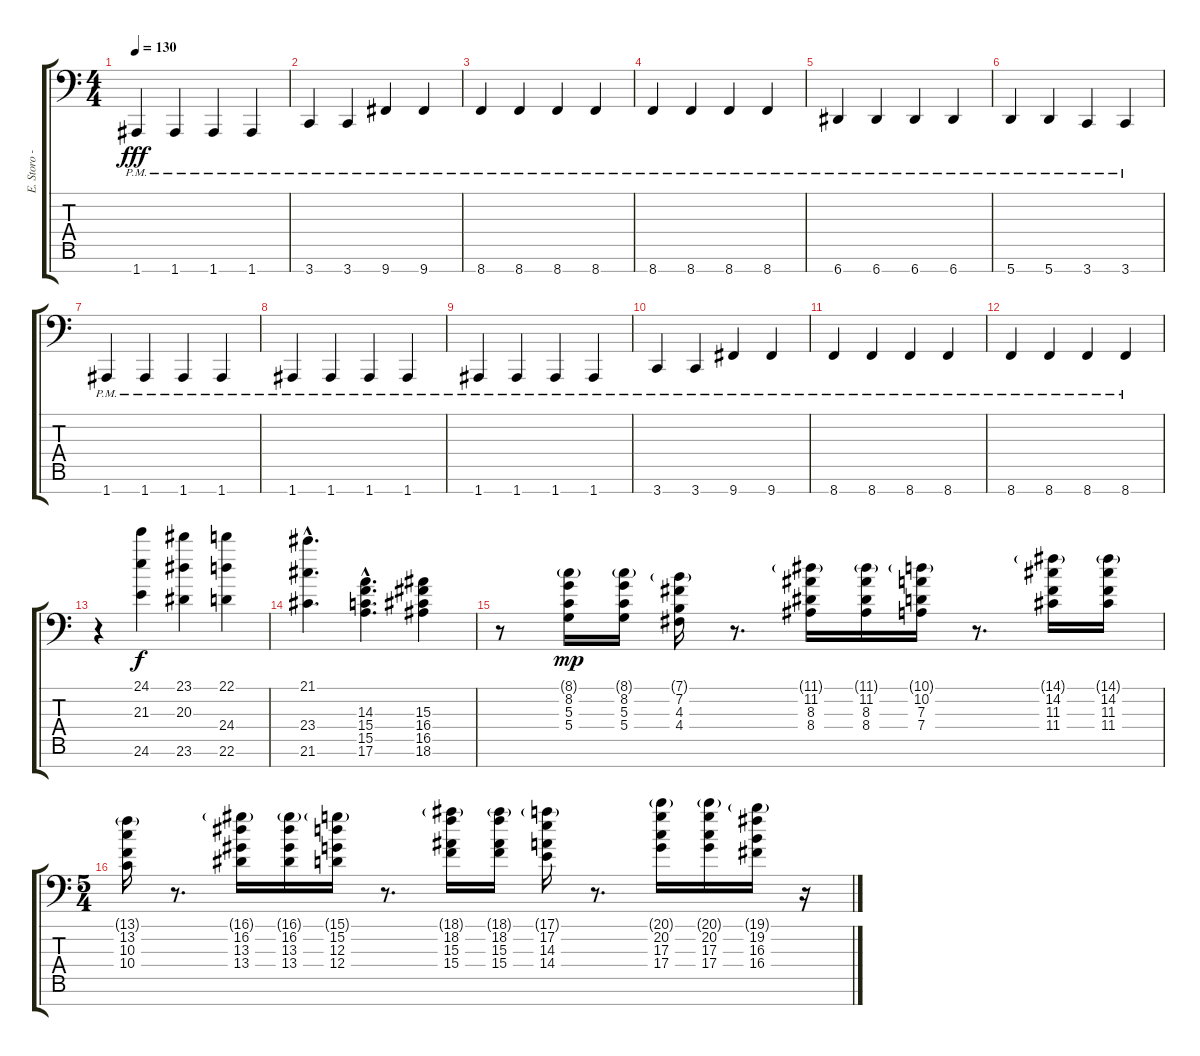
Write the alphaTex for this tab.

\track ("E. Storo - Keyboard" "E. Storo -") {instrument choiraahs}
\staff {score tabs}
\tuning (E4 B3 G3 D3 A2 E2 A1) {hide}
\ts (4 4)
\tempo 130
\clef f4
\ks c
1.7{pm}.4{dy fff} 1.7{pm}.4 1.7{pm}.4 1.7{pm}.4 |
3.7{pm}.4 3.7{pm}.4 9.7{pm}.4 9.7{pm}.4 |
8.7{pm}.4 8.7{pm}.4 8.7{pm}.4 8.7{pm}.4 |
8.7{pm}.4 8.7{pm}.4 8.7{pm}.4 8.7{pm}.4 |
6.7{pm}.4 6.7{pm}.4 6.7{pm}.4 6.7{pm}.4 |
5.7{pm}.4 5.7{pm}.4 3.7{pm}.4 3.7{pm}.4 |
1.7{pm}.4 1.7{pm}.4 1.7{pm}.4 1.7{pm}.4 |
1.7{pm}.4 1.7{pm}.4 1.7{pm}.4 1.7{pm}.4 |
1.7{pm}.4 1.7{pm}.4 1.7{pm}.4 1.7{pm}.4 |
3.7{pm}.4 3.7{pm}.4 9.7{pm}.4 9.7{pm}.4 |
8.7{pm}.4 8.7{pm}.4 8.7{pm}.4 8.7{pm}.4 |
8.7{pm}.4 8.7{pm}.4 8.7{pm}.4 8.7{pm}.4 |
r.4{volume 13 balance 8 instrument stringensemble1} (24.1 21.3 24.6).4{dy f} (23.1 20.3 23.6).4 (22.1 24.4 22.6).4 |
(21.1{hac} 23.4{hac} 21.6{hac}).4{d} (14.3{hac} 15.4{hac} 15.5{hac} 17.6{hac}).4{d} (15.3 16.4 16.5 18.6).4 |
r.8 (8.1{g} 8.2 5.3 5.4).16{dy mp} (8.1{g} 8.2 5.3 5.4).16 (7.1{g} 7.2 4.3 4.4).16 r.8{d} (11.1{g} 11.2 8.3 8.4).16 (11.1{g} 11.2 8.3 8.4).16 (10.1{g} 10.2 7.3 7.4).16 r.8{d} (14.1{g} 14.2 11.3 11.4).16 (14.1{g} 14.2 11.3 11.4).16 |
\ts (5 4)
(13.1{g} 13.2 10.3 10.4).16 r.8{d} (16.1{g} 16.2 13.3 13.4).16 (16.1{g} 16.2 13.3 13.4).16 (15.1{g} 15.2 12.3 12.4).16 r.8{d} (18.1{g} 18.2 15.3 15.4).16 (18.1{g} 18.2 15.3 15.4).16 (17.1{g} 17.2 14.3 14.4).16 r.8{d} (20.1{g} 20.2 17.3 17.4).16 (20.1{g} 20.2 17.3 17.4).16 (19.1{g} 19.2 16.3 16.4).16 r.16
